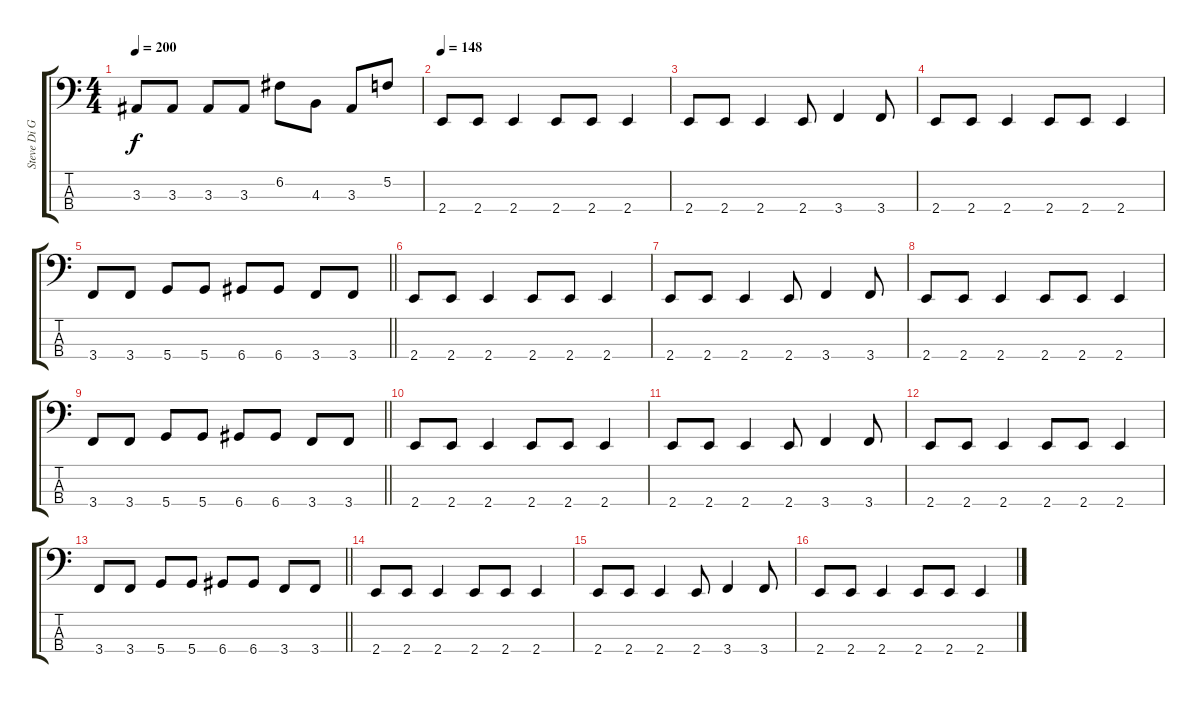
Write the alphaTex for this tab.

\track ("Steve Di Gorgio" "Steve Di G") {instrument electricbasspick}
\staff {score tabs}
\tuning (F2 C2 G1 D1) {hide}
\ts (4 4)
\tempo 200
\clef f4
\ks c
3.3.8{dy f} 3.3.8 3.3.8 3.3.8 6.2.8 4.3.8 3.3.8 5.2.8 |
\tempo 148
2.4.8 2.4.8 2.4.4 2.4.8 2.4.8 2.4.4 |
2.4.8 2.4.8 2.4.4 2.4.8 3.4.4 3.4.8 |
2.4.8 2.4.8 2.4.4 2.4.8 2.4.8 2.4.4 |
\barLineRight lightlight
3.4.8 3.4.8 5.4.8 5.4.8 6.4.8 6.4.8 3.4.8 3.4.8 |
2.4.8 2.4.8 2.4.4 2.4.8 2.4.8 2.4.4 |
2.4.8 2.4.8 2.4.4 2.4.8 3.4.4 3.4.8 |
2.4.8 2.4.8 2.4.4 2.4.8 2.4.8 2.4.4 |
\barLineRight lightlight
3.4.8 3.4.8 5.4.8 5.4.8 6.4.8 6.4.8 3.4.8 3.4.8 |
2.4.8 2.4.8 2.4.4 2.4.8 2.4.8 2.4.4 |
2.4.8 2.4.8 2.4.4 2.4.8 3.4.4 3.4.8 |
2.4.8 2.4.8 2.4.4 2.4.8 2.4.8 2.4.4 |
\barLineRight lightlight
3.4.8 3.4.8 5.4.8 5.4.8 6.4.8 6.4.8 3.4.8 3.4.8 |
2.4.8 2.4.8 2.4.4 2.4.8 2.4.8 2.4.4 |
2.4.8 2.4.8 2.4.4 2.4.8 3.4.4 3.4.8 |
2.4.8 2.4.8 2.4.4 2.4.8 2.4.8 2.4.4
